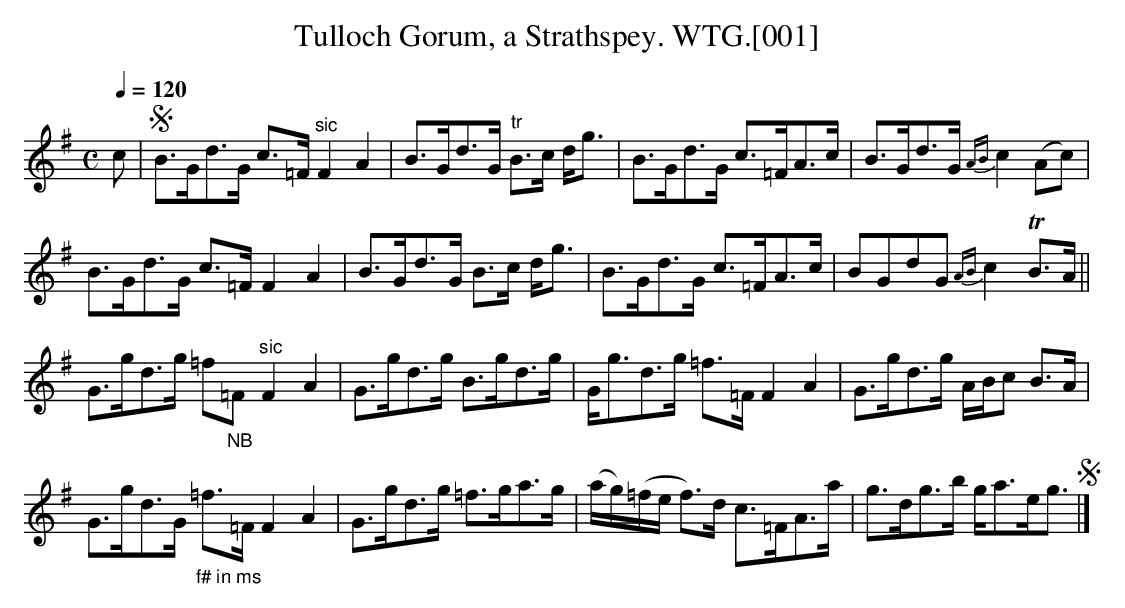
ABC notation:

X:1
T: Tulloch Gorum, a Strathspey. WTG.[001]
M:C
L: 1/8
Q:1/4=120
K:G
c|!segno!B>Gd>G c>=F "^sic"F2A2|B>Gd>G "tr"B>c d<g|B>Gd>G c>=FA>c|B>Gd>G {AB}c2(Ac)|
B>Gd>G c>=FF2A2|B>Gd>G B>c d<g|B>Gd>G c>=FA>c|BGdG {AB}c2TB>A||
G>gd>g =f"_NB"=F"^sic"F2A2|G>gd>g B>gd>g|G<gd>g =f>=FF2A2|G>gd>g A/B/c B>A|
G>gd>G "_f# in ms"=f>=FF2A2|G>gd>g =f>ga>g|(a/g/)(=f/e/ f)>d c>=FA>a|g>dg>b g<ae<g!segno!|]
